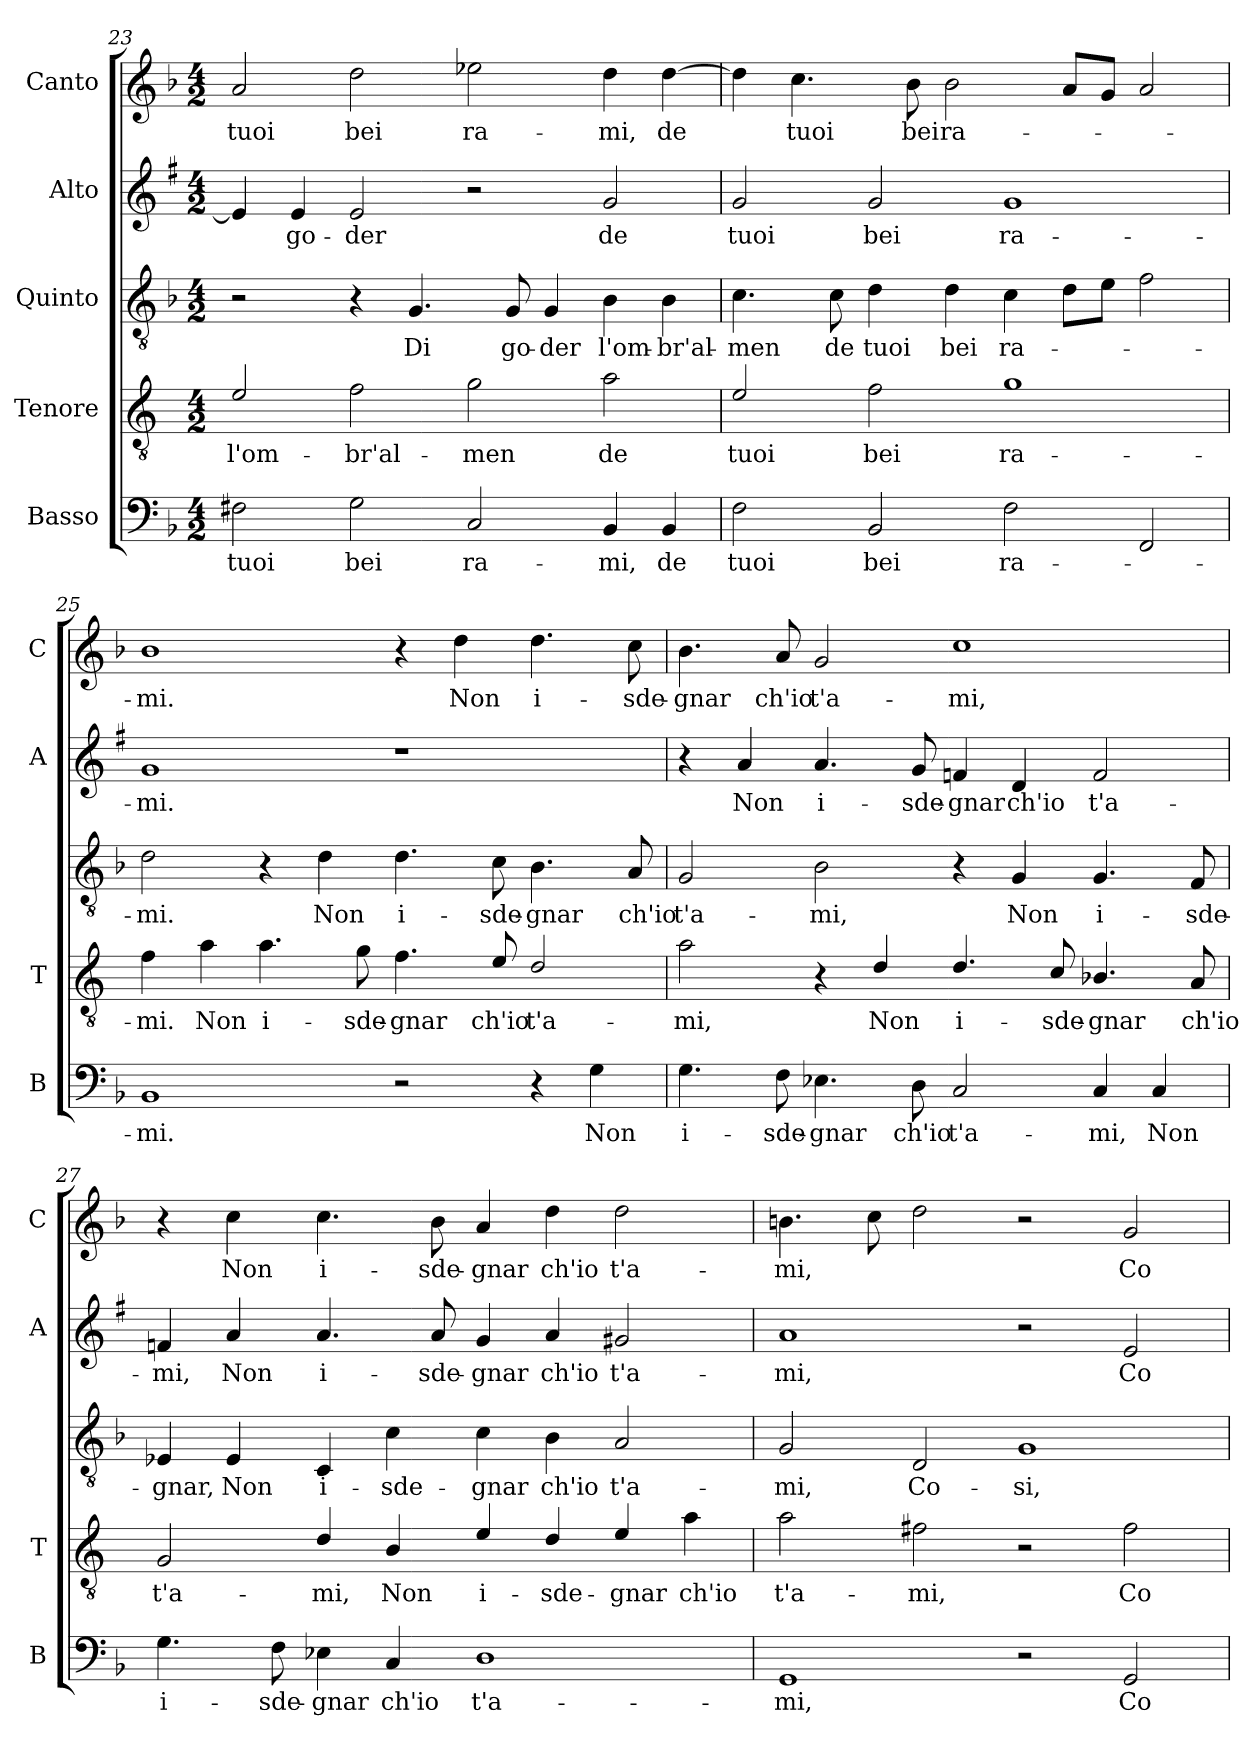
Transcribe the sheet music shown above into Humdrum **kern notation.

**kern	**text	**kern	**text	**kern	**text	**kern	**text	**kern	**text
*part5	*part5	*part4	*part4	*part3	*part3	*part2	*part2	*part1	*part1
*staff5	*staff5	*staff4	*staff4	*staff3	*staff3	*staff2	*staff2	*staff1	*staff1
*I"Basso	*	*I"Tenore	*	*I"Quinto	*	*I"Alto	*	*I"Canto	*
*I'B	*	*I'T	*	*	*	*I'A	*	*I'C	*
!!LO:LB:g=z
*clefF4	*	*clefGv2	*	*clefGv2	*	*clefG2	*	*clefG2	*
*	*	*ITrd4c7	*	*	*	*ITrd1c2	*	*	*
*k[b-]	*	*k[b-]	*	*k[b-]	*	*k[b-]	*	*k[b-]	*
*F:	*	*F:	*	*F:	*	*F:	*	*F:	*
*M4/2	*	*M4/2	*	*M4/2	*	*M4/2	*	*M4/2	*
=23	=23	=23	=23	=23	=23	=23	=23	=23	=23
!	!LO:LY:b	!	!LO:LY:b	!	!	!	!	!	!LO:LY:b
2F#X\	tuoi	2A/	l'om-	2r	.	4d/]	.	2a/	tuoi
!	!	!	!	!	!	!	!LO:LY:b	!	!
.	.	.	.	.	.	4d/	go-	.	.
!	!LO:LY:b	!	!LO:LY:b	!	!	!	!LO:LY:b	!	!LO:LY:b
2G\	bei	2B-\	-br'al-	4r	.	2d/	-der	2dd\	bei
!	!	!	!	!	!LO:LY:b	!	!	!	!
.	.	.	.	4.G/	Di	.	.	.	.
!	!LO:LY:b	!	!LO:LY:b	!	!	!	!	!	!LO:LY:b
2C/	ra-	2c\	-men	.	.	2r	.	2ee-X\	ra-
!	!	!	!	!	!LO:LY:b	!	!	!	!
.	.	.	.	8G/	go-	.	.	.	.
!	!	!	!	!	!LO:LY:b	!	!	!	!
.	.	.	.	4G/	-der	.	.	.	.
!	!LO:LY:b	!	!LO:LY:b	!	!LO:LY:b	!	!LO:LY:b	!	!LO:LY:b
4BB-/	-mi,	2d\	de	4B-\	l'om-	2f/	de	4dd\	-mi,
!	!LO:LY:b	!	!	!	!LO:LY:b	!	!	!	!LO:LY:b
4BB-/	de	.	.	4B-\	-br'al-	.	.	[4dd\	de
=24	=24	=24	=24	=24	=24	=24	=24	=24	=24
!	!LO:LY:b	!	!LO:LY:b	!	!LO:LY:b	!	!LO:LY:b	!	!
2F\	tuoi	2A/	tuoi	4.c\	-men	2f/	tuoi	4dd\]	.
!	!	!	!	!	!	!	!	!	!LO:LY:b
.	.	.	.	.	.	.	.	4.cc\	tuoi
!	!	!	!	!	!LO:LY:b	!	!	!	!
.	.	.	.	8c\	de	.	.	.	.
!	!LO:LY:b	!	!LO:LY:b	!	!LO:LY:b	!	!LO:LY:b	!	!
2BB-/	bei	2B-\	bei	4d\	tuoi	2f/	bei	.	.
!	!	!	!	!	!	!	!	!	!LO:LY:b
.	.	.	.	.	.	.	.	8b-\	bei
!	!	!	!	!	!LO:LY:b	!	!	!	!LO:LY:b
.	.	.	.	4d\	bei	.	.	2b-\	ra-
!	!LO:LY:b	!	!LO:LY:b	!	!LO:LY:b	!	!LO:LY:b	!	!
2F\	ra-	1c	ra-	4c\	ra-	1f	ra-	.	.
.	.	.	.	8d\L	.	.	.	8a/L	.
.	.	.	.	8e\J	.	.	.	8g/J	.
2FF/	.	.	.	2f\	.	.	.	2a/	.
=25	=25	=25	=25	=25	=25	=25	=25	=25	=25
!	!LO:LY:b	!	!LO:LY:b	!	!LO:LY:b	!	!LO:LY:b	!	!LO:LY:b
1BB-	-mi.	4B-\	-mi.	2d\	-mi.	1f	-mi.	1b-	-mi.
!	!	!	!LO:LY:b	!	!	!	!	!	!
.	.	4d\	Non	.	.	.	.	.	.
!	!	!	!LO:LY:b	!	!	!	!	!	!
.	.	4.d\	i-	4r	.	.	.	.	.
!	!	!	!	!	!LO:LY:b	!	!	!	!
.	.	.	.	4d\	Non	.	.	.	.
!	!	!	!LO:LY:b	!	!	!	!	!	!
.	.	8c\	-sde-	.	.	.	.	.	.
!	!	!	!LO:LY:b	!	!LO:LY:b	!	!	!	!
2r	.	4.B-\	-gnar	4.d\	i-	1r	.	4r	.
!	!	!	!	!	!	!	!	!	!LO:LY:b
.	.	.	.	.	.	.	.	4dd\	Non
!	!	!	!LO:LY:b	!	!LO:LY:b	!	!	!	!
.	.	8A/	ch'io	8c\	-sde-	.	.	.	.
!	!	!	!LO:LY:b	!	!LO:LY:b	!	!	!	!LO:LY:b
4r	.	2G/	t'a-	4.B-\	-gnar	.	.	4.dd\	i-
!	!LO:LY:b	!	!	!	!	!	!	!	!
4G\	Non	.	.	.	.	.	.	.	.
!	!	!	!	!	!LO:LY:b	!	!	!	!LO:LY:b
.	.	.	.	8A/	ch'io	.	.	8cc\	-sde-
!!LO:PB:g=z
=26	=26	=26	=26	=26	=26	=26	=26	=26	=26
!	!LO:LY:b	!	!LO:LY:b	!	!LO:LY:b	!	!	!	!LO:LY:b
4.G\	i-	2d\	-mi,	2G/	t'a-	4r	.	4.b-\	-gnar
!	!	!	!	!	!	!	!LO:LY:b	!	!
.	.	.	.	.	.	4g/	Non	.	.
!	!LO:LY:b	!	!	!	!	!	!	!	!LO:LY:b
8F\	-sde-	.	.	.	.	.	.	8a/	ch'io
!	!LO:LY:b	!	!	!	!LO:LY:b	!	!LO:LY:b	!	!LO:LY:b
4.E-X\	-gnar	4r	.	2B-\	-mi,	4.g/	i-	2g/	t'a-
!	!	!	!LO:LY:b	!	!	!	!	!	!
.	.	4G/	Non	.	.	.	.	.	.
!	!LO:LY:b	!	!	!	!	!	!LO:LY:b	!	!
8D\	ch'io	.	.	.	.	8f/	-sde-	.	.
!	!LO:LY:b	!	!LO:LY:b	!	!	!	!LO:LY:b	!	!LO:LY:b
2C/	t'a-	4.G/	i-	4r	.	4e-X/	-gnar	1cc	-mi,
!	!	!	!	!	!LO:LY:b	!	!LO:LY:b	!	!
.	.	.	.	4G/	Non	4c/	ch'io	.	.
!	!	!	!LO:LY:b	!	!	!	!	!	!
.	.	8F/	-sde-	.	.	.	.	.	.
!	!LO:LY:b	!	!LO:LY:b	!	!LO:LY:b	!	!LO:LY:b	!	!
4C/	-mi,	4.E-X/	-gnar	4.G/	i-	2e-/	t'a-	.	.
!	!LO:LY:b	!	!	!	!	!	!	!	!
4C/	Non	.	.	.	.	.	.	.	.
!	!	!	!LO:LY:b	!	!LO:LY:b	!	!	!	!
.	.	8D/	ch'io	8F/	-sde-	.	.	.	.
=27	=27	=27	=27	=27	=27	=27	=27	=27	=27
!	!LO:LY:b	!	!LO:LY:b	!	!LO:LY:b	!	!LO:LY:b	!	!
4.G\	i-	2C/	t'a-	4E-X/	-gnar,	4e-X/	-mi,	4r	.
!	!	!	!	!	!LO:LY:b	!	!LO:LY:b	!	!LO:LY:b
.	.	.	.	4E-/	Non	4g/	Non	4cc\	Non
!	!LO:LY:b	!	!	!	!	!	!	!	!
8F\	-sde-	.	.	.	.	.	.	.	.
!	!LO:LY:b	!	!LO:LY:b	!	!LO:LY:b	!	!LO:LY:b	!	!LO:LY:b
4E-X\	-gnar	4G/	-mi,	4C/	i-	4.g/	i-	4.cc\	i-
!	!LO:LY:b	!	!LO:LY:b	!	!LO:LY:b	!	!	!	!
4C/	ch'io	4E/	Non	4c\	-sde-	.	.	.	.
!	!	!	!	!	!	!	!LO:LY:b	!	!LO:LY:b
.	.	.	.	.	.	8g/	-sde-	8b-\	-sde-
!	!LO:LY:b	!	!LO:LY:b	!	!LO:LY:b	!	!LO:LY:b	!	!LO:LY:b
1D	t'a-	4A/	i-	4c\	-gnar	4f/	-gnar	4a/	-gnar
!	!	!	!LO:LY:b	!	!LO:LY:b	!	!LO:LY:b	!	!LO:LY:b
.	.	4G/	-sde-	4B-\	ch'io	4g/	ch'io	4dd\	ch'io
!	!	!	!LO:LY:b	!	!LO:LY:b	!	!LO:LY:b	!	!LO:LY:b
.	.	4A/	-gnar	2A/	t'a-	2f#X/	t'a-	2dd\	t'a-
!	!	!	!LO:LY:b	!	!	!	!	!	!
.	.	4d\	ch'io	.	.	.	.	.	.
!!LO:LB:g=z
=28	=28	=28	=28	=28	=28	=28	=28	=28	=28
!	!LO:LY:b	!	!LO:LY:b	!	!LO:LY:b	!	!LO:LY:b	!	!LO:LY:b
1GG	-mi,	2d\	t'a-	2G/	-mi,	1g	-mi,	4.bn\	-mi,
.	.	.	.	.	.	.	.	8cc\	.
!	!	!	!LO:LY:b	!	!LO:LY:b	!	!	!	!
.	.	2Bn\	-mi,	2D/	Co-	.	.	2dd\	.
!	!	!	!	!	!LO:LY:b	!	!	!	!
2r	.	2r	.	1G	-si,	2r	.	2r	.
!	!LO:LY:b	!	!LO:LY:b	!	!	!	!LO:LY:b	!	!LO:LY:b
2GG/	Co-	2B\	Co-	.	.	2d/	Co-	2g/	Co-
=	=	=	=	=	=	=	=	=	=
*-	*-	*-	*-	*-	*-	*-	*-	*-	*-
